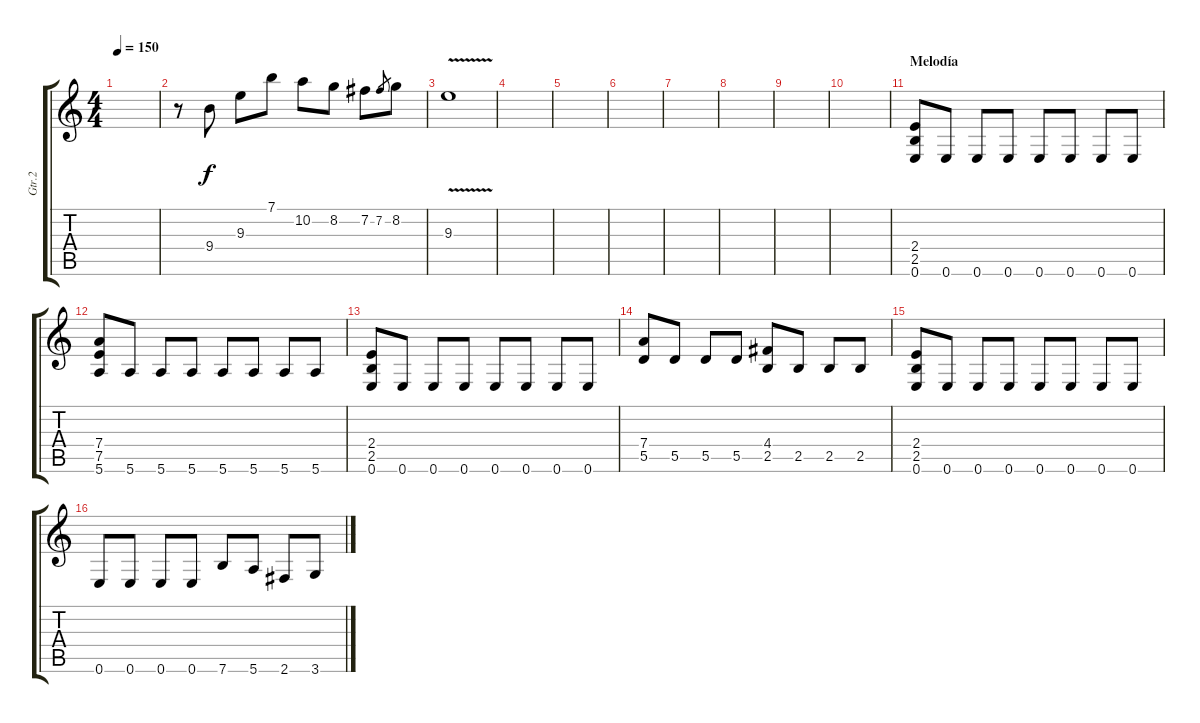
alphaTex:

\track ("Gtr.2" "Gtr.2") {instrument distortionguitar}
\staff {score tabs}
\tuning (E4 B3 G3 D3 A2 E2) {hide}
\ts (4 4)
\tempo 150
\clef g2
\ks c
|
r.8 9.4.8 9.3.8 7.1.8 10.2.8 8.2.8 7.2.8 7.2.8{gr} 8.2.8 |
9.3{v}.1 |
|
|
|
|
|
|
|
\section ("" "Melodía")
(2.4 2.5 0.6).8 0.6.8 0.6.8 0.6.8 0.6.8 0.6.8 0.6.8 0.6.8 |
(7.4 7.5 5.6).8 5.6.8 5.6.8 5.6.8 5.6.8 5.6.8 5.6.8 5.6.8 |
(2.4 2.5 0.6).8 0.6.8 0.6.8 0.6.8 0.6.8 0.6.8 0.6.8 0.6.8 |
(7.4 5.5).8 5.5.8 5.5.8 5.5.8 (4.4 2.5).8 2.5.8 2.5.8 2.5.8 |
(2.4 2.5 0.6).8 0.6.8 0.6.8 0.6.8 0.6.8 0.6.8 0.6.8 0.6.8 |
0.6.8 0.6.8 0.6.8 0.6.8 7.6.8 5.6.8 2.6.8 3.6.8
